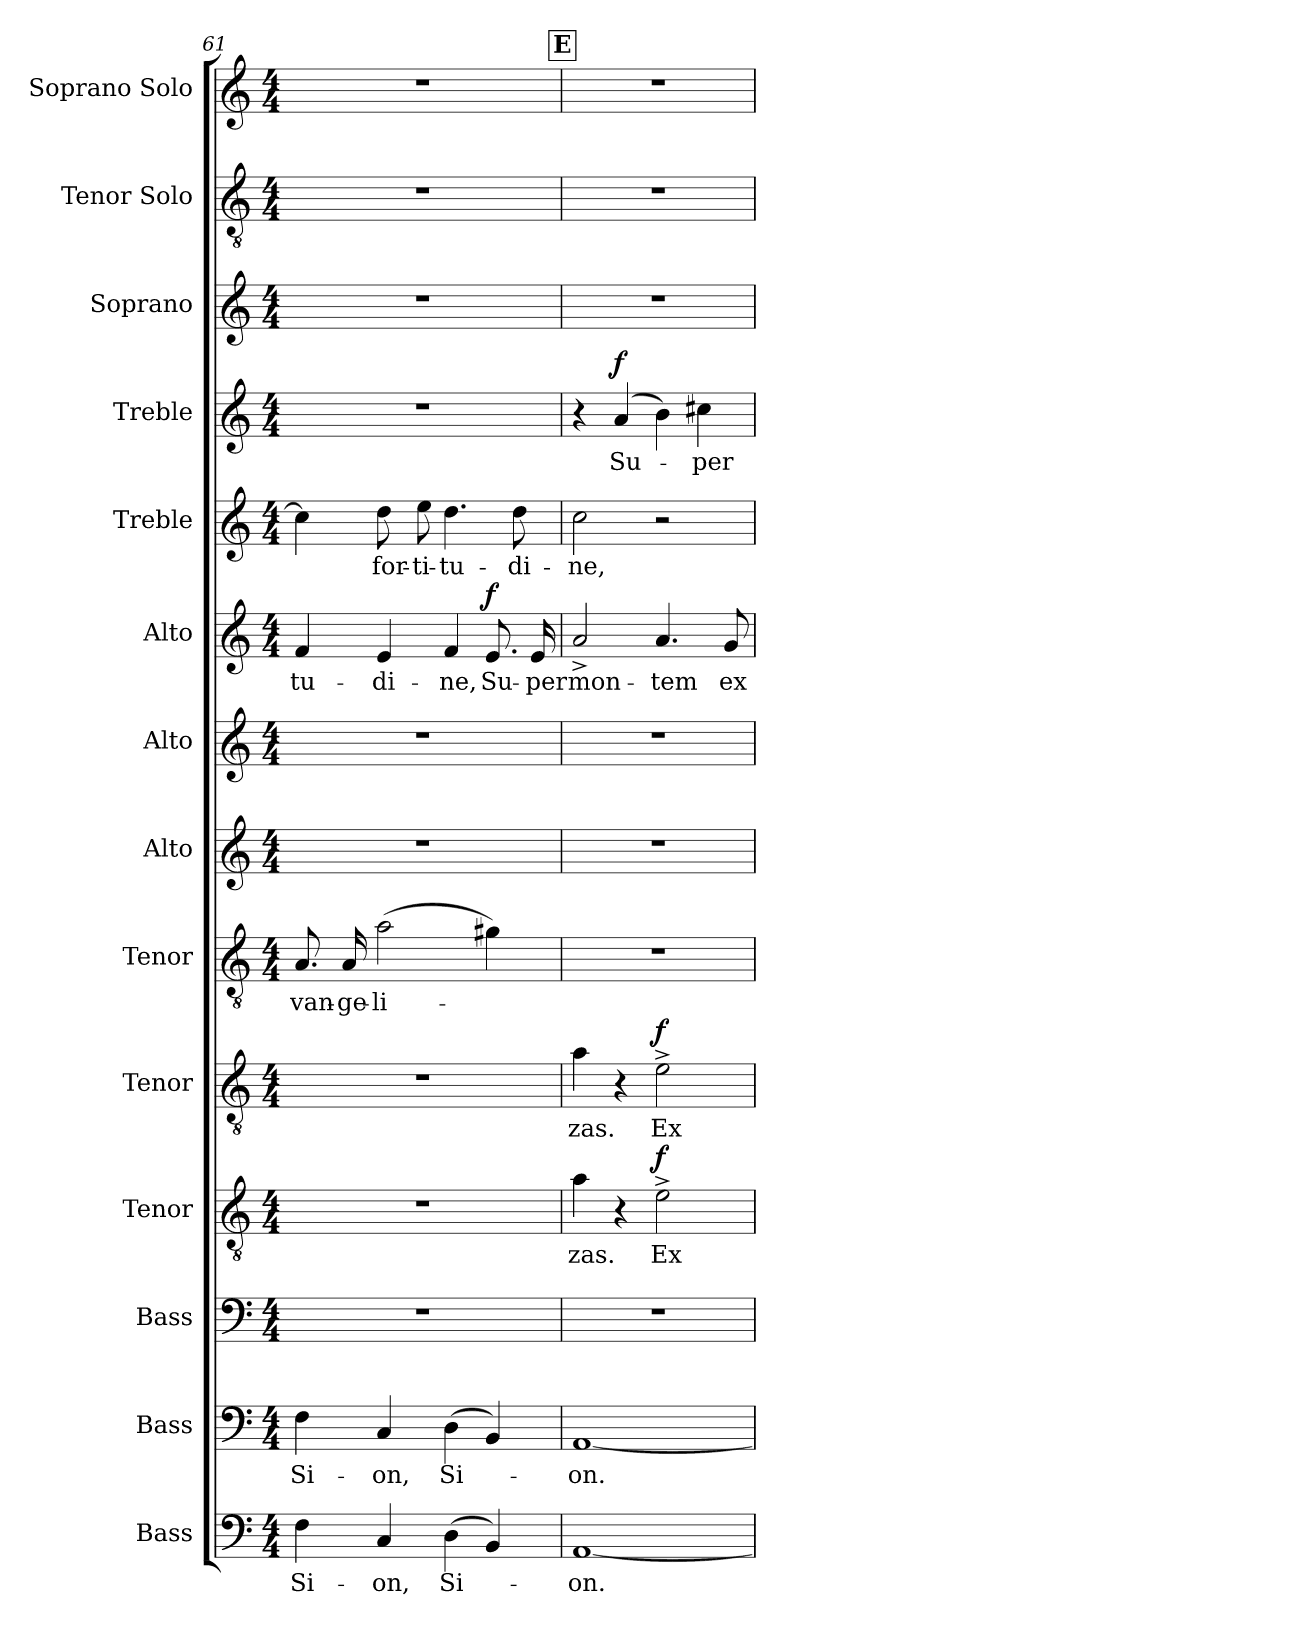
**kern	**text	**kern	**text	**kern	**kern	**text	**dynam	**kern	**text	**dynam	**kern	**text	**kern	**kern	**kern	**text	**dynam	**kern	**text	**kern	**text	**dynam	**kern	**kern	**kern
*part14	*part14	*part13	*part13	*part12	*part11	*part11	*part11	*part10	*part10	*part10	*part9	*part9	*part8	*part7	*part6	*part6	*part6	*part5	*part5	*part4	*part4	*part4	*part3	*part2	*part1
*staff14	*staff14	*staff13	*staff13	*staff12	*staff11	*staff11	*staff11	*staff10	*staff10	*staff10	*staff9	*staff9	*staff8	*staff7	*staff6	*staff6	*staff6	*staff5	*staff5	*staff4	*staff4	*staff4	*staff3	*staff2	*staff1
*I"Bass	*	*I"Bass	*	*I"Bass	*I"Tenor	*	*	*I"Tenor	*	*	*I"Tenor	*	*I"Alto	*I"Alto	*I"Alto	*	*	*I"Treble	*	*I"Treble	*	*	*I"Soprano	*I"Tenor Solo	*I"Soprano Solo
*I'B. 2.	*	*I'B. 1.	*	*I'B.	*I'T. 2.	*	*	*I'T. 1.	*	*	*I'T.	*	*I'A. 2.	*I'A. 1.	*I'A.	*	*	*	*	*	*	*	*I'S.	*I'T.  Solo	*I'S.  Solo
*clefF4	*	*clefF4	*	*clefF4	*clefGv2	*	*	*clefGv2	*	*	*clefGv2	*	*clefG2	*clefG2	*clefG2	*	*	*clefG2	*	*clefG2	*	*	*clefG2	*clefGv2	*clefG2
*	*	*	*	*	*ITrd7c12	*	*	*ITrd7c12	*	*	*ITrd7c12	*	*	*	*	*	*	*	*	*	*	*	*	*ITrd7c12	*
*k[]	*	*k[]	*	*k[]	*k[]	*	*	*k[]	*	*	*k[]	*	*k[]	*k[]	*k[]	*	*	*k[]	*	*k[]	*	*	*k[]	*k[]	*k[]
*C:	*	*C:	*	*C:	*C:	*	*	*C:	*	*	*C:	*	*C:	*C:	*C:	*	*	*C:	*	*C:	*	*	*C:	*C:	*C:
*M4/4	*	*M4/4	*	*M4/4	*M4/4	*	*	*M4/4	*	*	*M4/4	*	*M4/4	*M4/4	*M4/4	*	*	*M4/4	*	*M4/4	*	*	*M4/4	*M4/4	*M4/4
=61	=61	=61	=61	=61	=61	=61	=61	=61	=61	=61	=61	=61	=61	=61	=61	=61	=61	=61	=61	=61	=61	=61	=61	=61	=61
!	!LO:LY:b:color=#000000	!	!	!	!	!	!	!	!	!	!	!	!	!	!	!	!	!	!	!	!	!	!	!	!
!	!	!	!LO:LY:b:color=#000000	!	!	!	!	!	!	!	!	!	!	!	!	!	!	!	!	!	!	!	!	!	!
!	!	!	!	!	!	!	!	!	!	!	!	!LO:LY:b:color=#000000	!	!	!	!	!	!	!	!	!	!	!	!	!
!	!	!	!	!	!	!	!	!	!	!	!	!	!	!	!	!LO:LY:b:color=#000000	!	!	!	!	!	!	!	!	!
4Fi\	Si-	4Fi\	Si-	1r	1r	.	.	1r	.	.	8.AAi/	-van-	1r	1r	4fi/	-tu-	.	4cci\]	.	1r	.	.	1r	1r	1r
!	!	!	!	!	!	!	!	!	!	!	!	!LO:LY:b:color=#000000	!	!	!	!	!	!	!	!	!	!	!	!	!
.	.	.	.	.	.	.	.	.	.	.	16AAi/	-ge-	.	.	.	.	.	.	.	.	.	.	.	.	.
!	!LO:LY:b:color=#000000	!	!	!	!	!	!	!	!	!	!	!	!	!	!	!	!	!	!	!	!	!	!	!	!
!	!	!	!LO:LY:b:color=#000000	!	!	!	!	!	!	!	!	!	!	!	!	!	!	!	!	!	!	!	!	!	!
!	!	!	!	!	!	!	!	!	!	!	!	!LO:LY:b:color=#000000	!	!	!	!	!	!	!	!	!	!	!	!	!
!	!	!	!	!	!	!	!	!	!	!	!	!	!	!	!	!LO:LY:b:color=#000000	!	!	!	!	!	!	!	!	!
!	!	!	!	!	!	!	!	!	!	!	!	!	!	!	!	!	!	!	!LO:LY:b:color=#000000	!	!	!	!	!	!
4Ci/	-on,	4Ci/	-on,	.	.	.	.	.	.	.	(2Ai\	-li-	.	.	4ei/	-di-	.	8ddi\	for-	.	.	.	.	.	.
!	!	!	!	!	!	!	!	!	!	!	!	!	!	!	!	!	!	!	!LO:LY:b:color=#000000	!	!	!	!	!	!
.	.	.	.	.	.	.	.	.	.	.	.	.	.	.	.	.	.	8eei\	-ti-	.	.	.	.	.	.
!	!LO:LY:b:color=#000000	!	!	!	!	!	!	!	!	!	!	!	!	!	!	!	!	!	!	!	!	!	!	!	!
!	!	!	!LO:LY:b:color=#000000	!	!	!	!	!	!	!	!	!	!	!	!	!	!	!	!	!	!	!	!	!	!
!	!	!	!	!	!	!	!	!	!	!	!	!	!	!	!	!LO:LY:b:color=#000000	!	!	!	!	!	!	!	!	!
!	!	!	!	!	!	!	!	!	!	!	!	!	!	!	!	!	!	!	!LO:LY:b:color=#000000	!	!	!	!	!	!
(4Di\	Si-	(4Di\	Si-	.	.	.	.	.	.	.	.	.	.	.	4fi/	-ne,	.	4.ddi\	-tu-	.	.	.	.	.	.
!	!	!	!	!	!	!	!	!	!	!	!	!	!	!	!	!LO:LY:b:color=#000000	!	!	!	!	!	!	!	!	!
4BBi/)	.	4BBi/)	.	.	.	.	.	.	.	.	4G#Xi\)	.	.	.	8.ei/	Su-	f	.	.	.	.	.	.	.	.
!	!	!	!	!	!	!	!	!	!	!	!	!	!	!	!	!	!	!	!LO:LY:b:color=#000000	!	!	!	!	!	!
.	.	.	.	.	.	.	.	.	.	.	.	.	.	.	.	.	.	8ddi\	-di-	.	.	.	.	.	.
!	!	!	!	!	!	!	!	!	!	!	!	!	!	!	!	!LO:LY:b:color=#000000	!	!	!	!	!	!	!	!	!
.	.	.	.	.	.	.	.	.	.	.	.	.	.	.	16ei/	-per	.	.	.	.	.	.	.	.	.
!!LO:PB:g=z
!!LO:REH:place=s1:B:color=#000000:enc=box:fs=15.998:t=E
=62	=62	=62	=62	=62	=62	=62	=62	=62	=62	=62	=62	=62	=62	=62	=62	=62	=62	=62	=62	=62	=62	=62	=62	=62	=62
!	!LO:LY:b:color=#000000	!	!	!	!	!	!	!	!	!	!	!	!	!	!	!	!	!	!	!	!	!	!	!	!
!	!	!	!LO:LY:b:color=#000000	!	!	!	!	!	!	!	!	!	!	!	!	!	!	!	!	!	!	!	!	!	!
!	!	!	!	!	!	!LO:LY:b:color=#000000	!	!	!	!	!	!	!	!	!	!	!	!	!	!	!	!	!	!	!
!	!	!	!	!	!	!	!	!	!LO:LY:b:color=#000000	!	!	!	!	!	!	!	!	!	!	!	!	!	!	!	!
!	!	!	!	!	!	!	!	!	!	!	!	!	!	!	!	!LO:LY:b:color=#000000	!	!	!	!	!	!	!	!	!
!	!	!	!	!	!	!	!	!	!	!	!	!	!	!	!	!	!	!	!LO:LY:b:color=#000000	!	!	!	!	!	!
[1AAi	-on.	[1AAi	-on.	1r	4Ai\	zas.	.	4Ai\	zas.	.	1r	.	1r	1r	2a^i/	mon-	.	2cci\	-ne,	4r	.	.	1r	1r	1r
!	!	!	!	!	!	!	!	!	!	!	!	!	!	!	!	!	!	!	!	!	!LO:LY:b:color=#000000	!	!	!	!
.	.	.	.	.	4r	.	.	4r	.	.	.	.	.	.	.	.	.	.	.	(4ai/	Su-	f	.	.	.
!	!	!	!	!	!	!LO:LY:b:color=#000000	!	!	!	!	!	!	!	!	!	!	!	!	!	!	!	!	!	!	!
!	!	!	!	!	!	!	!	!	!LO:LY:b:color=#000000	!	!	!	!	!	!	!	!	!	!	!	!	!	!	!	!
!	!	!	!	!	!	!	!	!	!	!	!	!	!	!	!	!LO:LY:b:color=#000000	!	!	!	!	!	!	!	!	!
.	.	.	.	.	2E^i\	Ex-	f	2E^i\	Ex-	f	.	.	.	.	4.ai/	-tem	.	2r	.	4bi\)	.	.	.	.	.
!	!	!	!	!	!	!	!	!	!	!	!	!	!	!	!	!	!	!	!	!	!LO:LY:b:color=#000000	!	!	!	!
.	.	.	.	.	.	.	.	.	.	.	.	.	.	.	.	.	.	.	.	4cc#Xi\	-per	.	.	.	.
!	!	!	!	!	!	!	!	!	!	!	!	!	!	!	!	!LO:LY:b:color=#000000	!	!	!	!	!	!	!	!	!
.	.	.	.	.	.	.	.	.	.	.	.	.	.	.	8gi/	ex-	.	.	.	.	.	.	.	.	.
=	=	=	=	=	=	=	=	=	=	=	=	=	=	=	=	=	=	=	=	=	=	=	=	=	=
*-	*-	*-	*-	*-	*-	*-	*-	*-	*-	*-	*-	*-	*-	*-	*-	*-	*-	*-	*-	*-	*-	*-	*-	*-	*-
